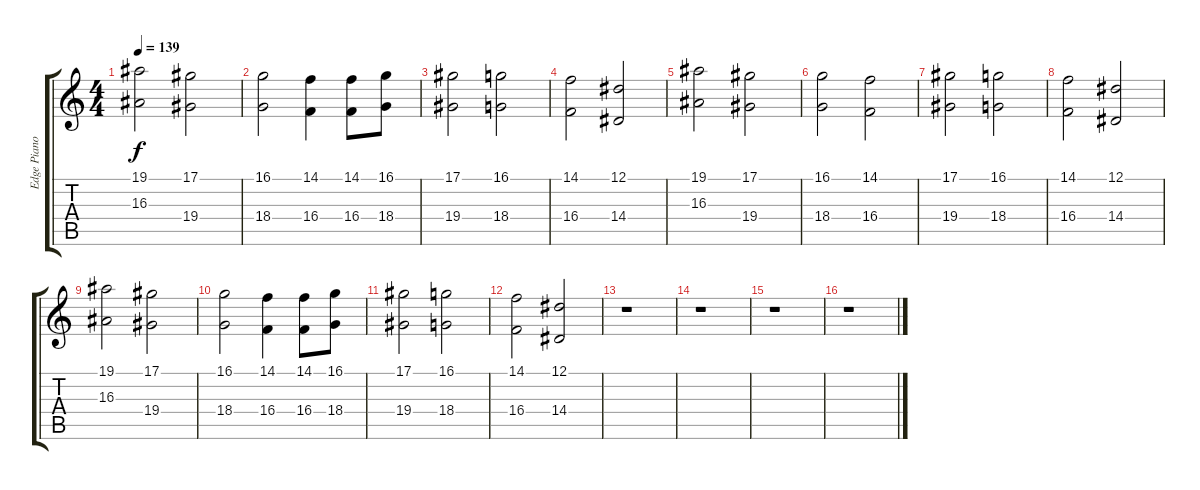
\track ("Edge Piano 3" "Edge Piano") {instrument electricgrandpiano}
\staff {score tabs}
\tuning (Eb4 Bb3 Gb3 Db3 Ab2 Eb2) {hide}
\ts (4 4)
\tempo 139
\clef g2
\ks c
(19.1 16.3).2{dy f} (17.1 19.4).2 |
(16.1 18.4).2 (14.1 16.4).4 (14.1 16.4).8 (16.1 18.4).8 |
(17.1 19.4).2 (16.1 18.4).2 |
(14.1 16.4).2 (12.1 14.4).2 |
(19.1 16.3).2 (17.1 19.4).2 |
(16.1 18.4).2 (14.1 16.4).2 |
(17.1 19.4).2 (16.1 18.4).2 |
(14.1 16.4).2 (12.1 14.4).2 |
(19.1 16.3).2 (17.1 19.4).2 |
(16.1 18.4).2 (14.1 16.4).4 (14.1 16.4).8 (16.1 18.4).8 |
(17.1 19.4).2 (16.1 18.4).2 |
(14.1 16.4).2 (12.1 14.4).2 |
r.1 |
r.1 |
r.1 |
r.1
